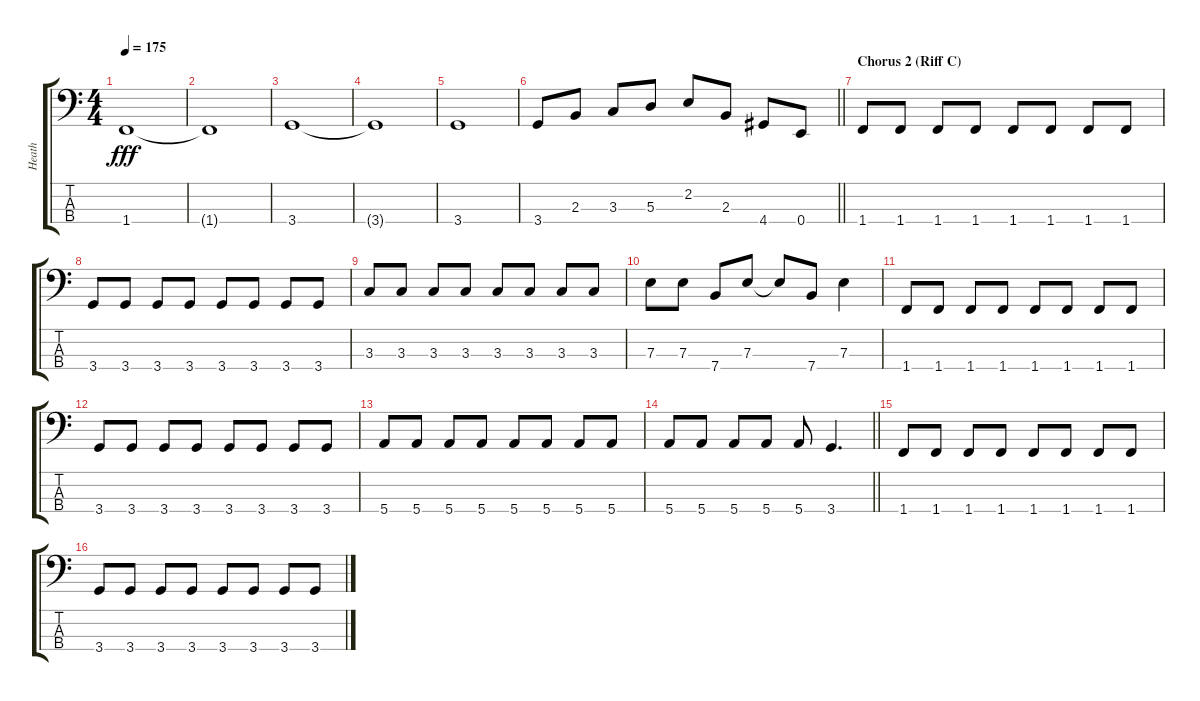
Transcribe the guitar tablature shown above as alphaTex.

\track ("Heath" "Heath") {instrument electricbasspick}
\staff {score tabs}
\tuning (G2 D2 A1 E1) {hide}
\ts (4 4)
\tempo 175
\clef f4
\ks c
1.4.1{dy fff} |
1.4{t}.1 |
3.4.1 |
3.4{t}.1 |
3.4.1 |
\barLineRight lightlight
3.4.8 2.3.8 3.3.8 5.3.8 2.2.8 2.3.8 4.4.8 0.4.8 |
\section ("" "Chorus 2 (Riff C)")
1.4.8 1.4.8 1.4.8 1.4.8 1.4.8 1.4.8 1.4.8 1.4.8 |
3.4.8 3.4.8 3.4.8 3.4.8 3.4.8 3.4.8 3.4.8 3.4.8 |
3.3.8 3.3.8 3.3.8 3.3.8 3.3.8 3.3.8 3.3.8 3.3.8 |
7.3.8 7.3.8 7.4.8 7.3.8 7.3{t}.8 7.4.8 7.3.4 |
1.4.8 1.4.8 1.4.8 1.4.8 1.4.8 1.4.8 1.4.8 1.4.8 |
3.4.8 3.4.8 3.4.8 3.4.8 3.4.8 3.4.8 3.4.8 3.4.8 |
5.4.8 5.4.8 5.4.8 5.4.8 5.4.8 5.4.8 5.4.8 5.4.8 |
\barLineRight lightlight
5.4.8 5.4.8 5.4.8 5.4.8 5.4.8 3.4.4{d} |
1.4.8 1.4.8 1.4.8 1.4.8 1.4.8 1.4.8 1.4.8 1.4.8 |
3.4.8 3.4.8 3.4.8 3.4.8 3.4.8 3.4.8 3.4.8 3.4.8
